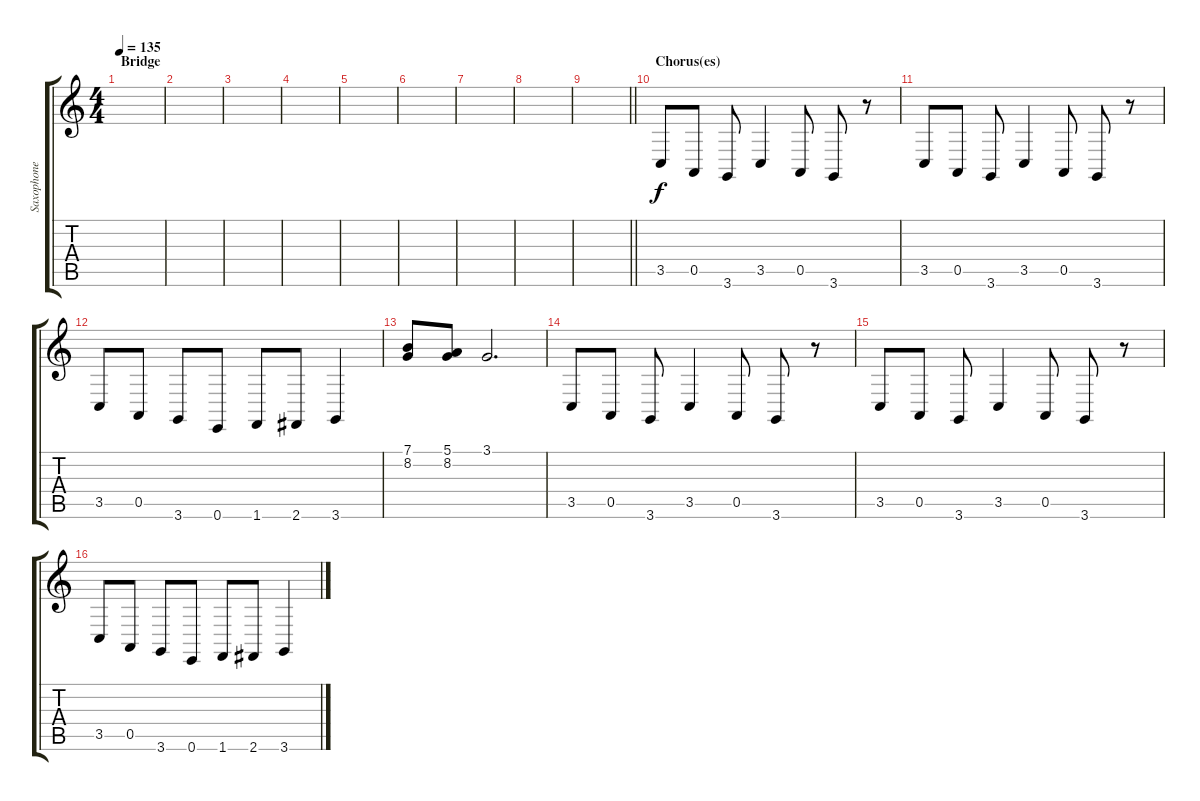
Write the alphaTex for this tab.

\track ("Saxophone" "Saxophone") {instrument tenorsax}
\staff {score tabs}
\tuning (E4 B3 G3 D3 A2 E2) {hide}
\ts (4 4)
\section ("" "Bridge")
\tempo 135
\clef g2
\ks c
|
|
|
|
|
|
|
|
\barLineRight lightlight
|
\section ("" "Chorus(es)")
3.5.8 0.5.8 3.6.8 3.5.4 0.5.8 3.6.8 r.8 |
3.5.8 0.5.8 3.6.8 3.5.4 0.5.8 3.6.8 r.8 |
3.5.8 0.5.8 3.6.8 0.6.8 1.6.8 2.6.8 3.6.4 |
(7.1 8.2).8 (5.1 8.2).8 3.1.2{d} |
3.5.8 0.5.8 3.6.8 3.5.4 0.5.8 3.6.8 r.8 |
3.5.8 0.5.8 3.6.8 3.5.4 0.5.8 3.6.8 r.8 |
3.5.8 0.5.8 3.6.8 0.6.8 1.6.8 2.6.8 3.6.4
